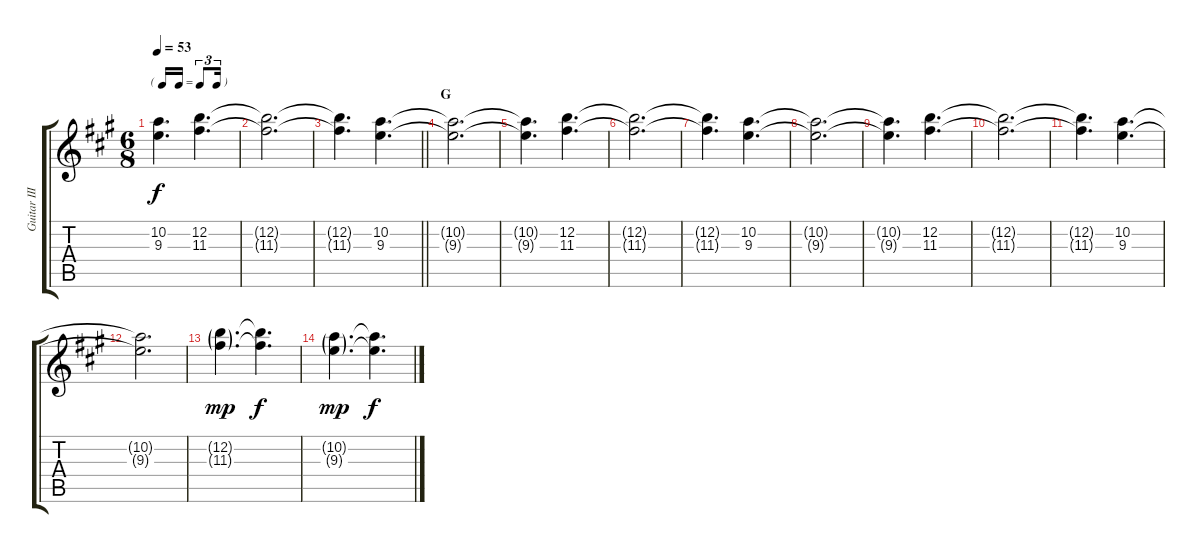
\track ("Guitar III" "Guitar III") {instrument overdrivenguitar}
\staff {score tabs}
\tuning (E4 B3 G3 D3 A2 E2) {hide}
\ts (6 8)
\tf triplet16th
\tempo 53
\clef g2
\ks a
(10.2{t} 9.3{t}).4{d dy f volume 3} (12.2 11.3).4{d volume 11} |
(12.2{t} 11.3{t}).2{d} |
\barLineRight lightlight
(12.2{t} 11.3{t}).4{d volume 3} (10.2 9.3).4{d volume 11} |
\section ("" "G")
(10.2{t} 9.3{t}).2{d} |
(10.2{t} 9.3{t}).4{d volume 3} (12.2 11.3).4{d volume 11} |
(12.2{t} 11.3{t}).2{d} |
(12.2{t} 11.3{t}).4{d volume 3} (10.2 9.3).4{d volume 11} |
(10.2{t} 9.3{t}).2{d} |
(10.2{t} 9.3{t}).4{d volume 3} (12.2 11.3).4{d volume 11} |
(12.2{t} 11.3{t}).2{d} |
(12.2{t} 11.3{t}).4{d volume 3} (10.2 9.3).4{d volume 11} |
(10.2{t} 9.3{t}).2{d volume 3} |
(12.2{g} 11.3{g}).4{d dy mp volume 11} (12.2{t} 11.3{t}).4{d dy f volume 3} |
(10.2{g} 9.3{g}).4{d dy mp volume 11} (10.2{t} 9.3{t}).4{d dy f volume 3}
